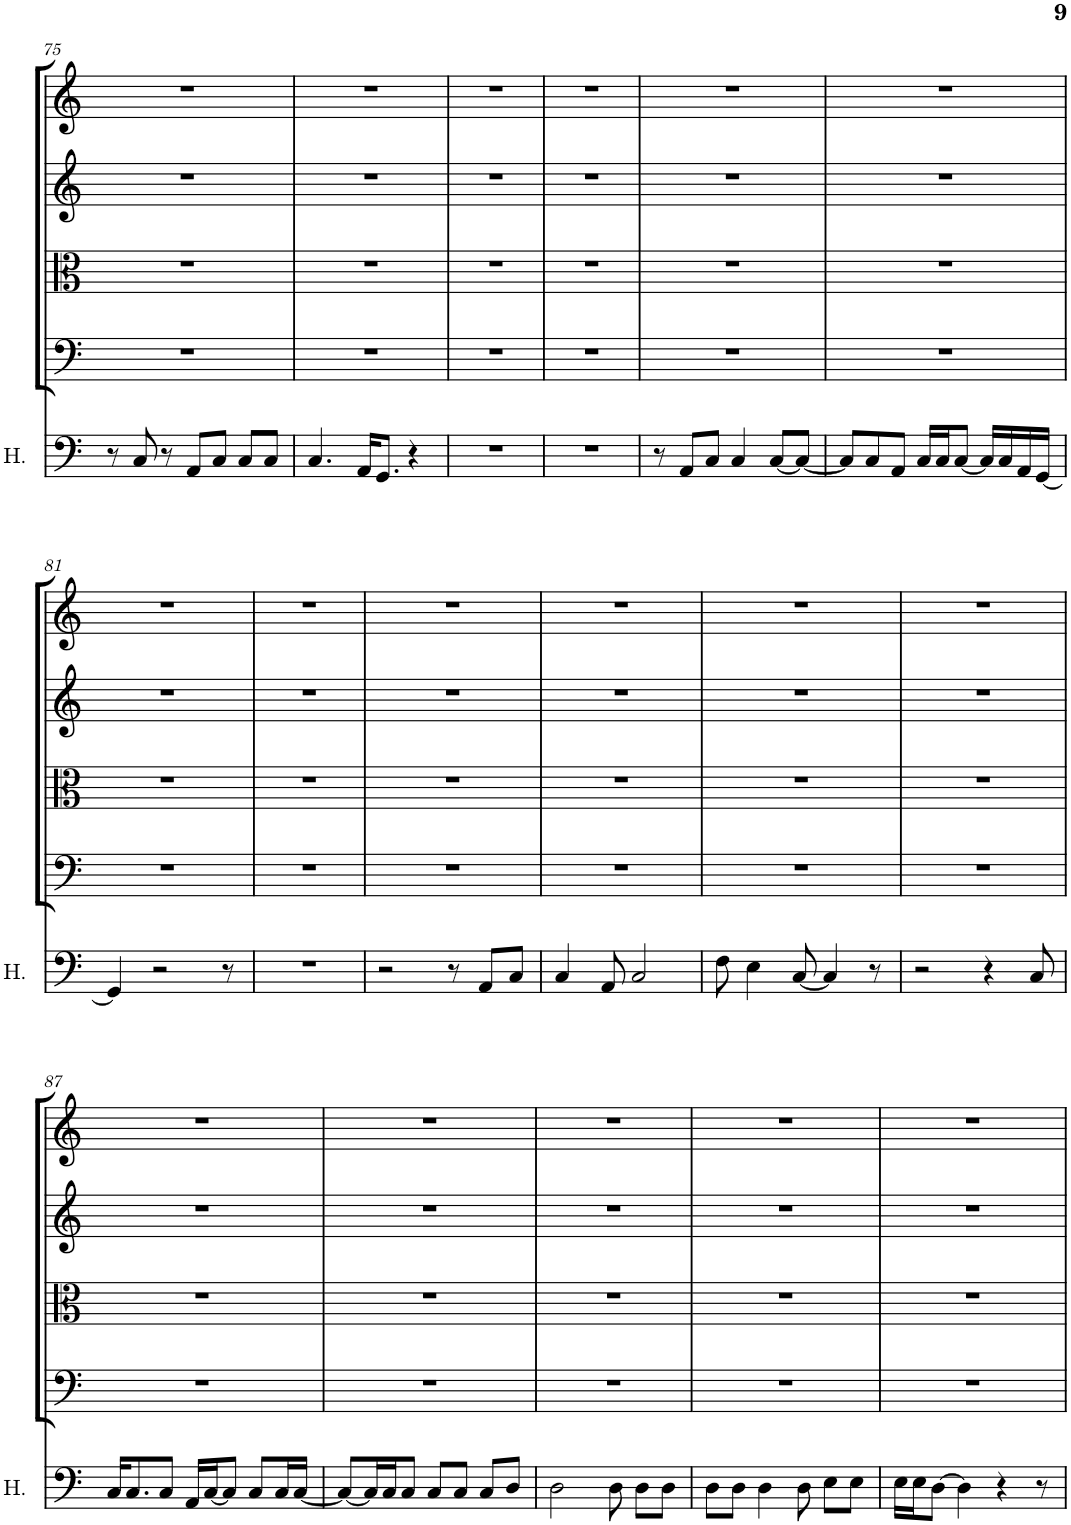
**kern	**kern	**kern	**kern	**kern
*part5	*part4	*part3	*part2	*part1
*staff5	*staff4	*staff3	*staff2	*staff1
*I"Homens	*I"Violoncello	*I"Viola	*I"Violin II	*I"Violin I
*I'H.	*I'Vc	*I'Vla	*I'Vln	*I'Vln
!!LO:PB:g=z
*clefF4	*clefF4	*clefC3	*clefG2	*clefG2
*k[]	*k[]	*k[]	*k[]	*k[]
*M7/8	*M7/8	*M7/8	*M7/8	*M7/8
=75	=75	=75	=75	=75
8r	2..r	2..r	2..r	2..r
8C/	.	.	.	.
8r	.	.	.	.
8AA/L	.	.	.	.
8C/J	.	.	.	.
8C/L	.	.	.	.
8C/J	.	.	.	.
=76	=76	=76	=76	=76
4.C/	2..r	2..r	2..r	2..r
16AA/KL	.	.	.	.
8.GG/J	.	.	.	.
4r	.	.	.	.
=77	=77	=77	=77	=77
2..r	2..r	2..r	2..r	2..r
=78	=78	=78	=78	=78
2..r	2..r	2..r	2..r	2..r
=79	=79	=79	=79	=79
8r	2..r	2..r	2..r	2..r
8AA/L	.	.	.	.
8C/J	.	.	.	.
4C/	.	.	.	.
[8C/L	.	.	.	.
8C/J_	.	.	.	.
=80	=80	=80	=80	=80
8C/L]	2..r	2..r	2..r	2..r
8C/	.	.	.	.
8AA/J	.	.	.	.
16C/LL	.	.	.	.
16C/J	.	.	.	.
[8C/J	.	.	.	.
16C/LL]	.	.	.	.
16C/	.	.	.	.
16AA/	.	.	.	.
[16GG/JJ	.	.	.	.
!!LO:LB:g=z
=81	=81	=81	=81	=81
4GG/]	2..r	2..r	2..r	2..r
2r	.	.	.	.
8r	.	.	.	.
=82	=82	=82	=82	=82
2..r	2..r	2..r	2..r	2..r
=83	=83	=83	=83	=83
2r	2..r	2..r	2..r	2..r
8r	.	.	.	.
8AA/L	.	.	.	.
8C/J	.	.	.	.
=84	=84	=84	=84	=84
4C/	2..r	2..r	2..r	2..r
8AA/	.	.	.	.
2C/	.	.	.	.
=85	=85	=85	=85	=85
8F\	2..r	2..r	2..r	2..r
4E\	.	.	.	.
[8C/	.	.	.	.
4C/]	.	.	.	.
8r	.	.	.	.
=86	=86	=86	=86	=86
2r	2..r	2..r	2..r	2..r
4r	.	.	.	.
8C/	.	.	.	.
!!LO:LB:g=z
=87	=87	=87	=87	=87
16C/KL	2..r	2..r	2..r	2..r
8.C/	.	.	.	.
8C/J	.	.	.	.
16AA/LL	.	.	.	.
[16C/J	.	.	.	.
8C/J]	.	.	.	.
8C/L	.	.	.	.
16C/L	.	.	.	.
[16C/JJ	.	.	.	.
=88	=88	=88	=88	=88
8C/L_	2..r	2..r	2..r	2..r
16C/L]	.	.	.	.
16C/J	.	.	.	.
8C/J	.	.	.	.
8C/L	.	.	.	.
8C/J	.	.	.	.
8C/L	.	.	.	.
8D/J	.	.	.	.
=89	=89	=89	=89	=89
2D\	2..r	2..r	2..r	2..r
8D\	.	.	.	.
8D\L	.	.	.	.
8D\J	.	.	.	.
=90	=90	=90	=90	=90
8D\L	2..r	2..r	2..r	2..r
8D\J	.	.	.	.
4D\	.	.	.	.
8D\	.	.	.	.
8E\L	.	.	.	.
8E\J	.	.	.	.
=91	=91	=91	=91	=91
16E\LL	2..r	2..r	2..r	2..r
16E\J	.	.	.	.
[8D\J	.	.	.	.
4D\]	.	.	.	.
4r	.	.	.	.
8r	.	.	.	.
=	=	=	=	=
*-	*-	*-	*-	*-
